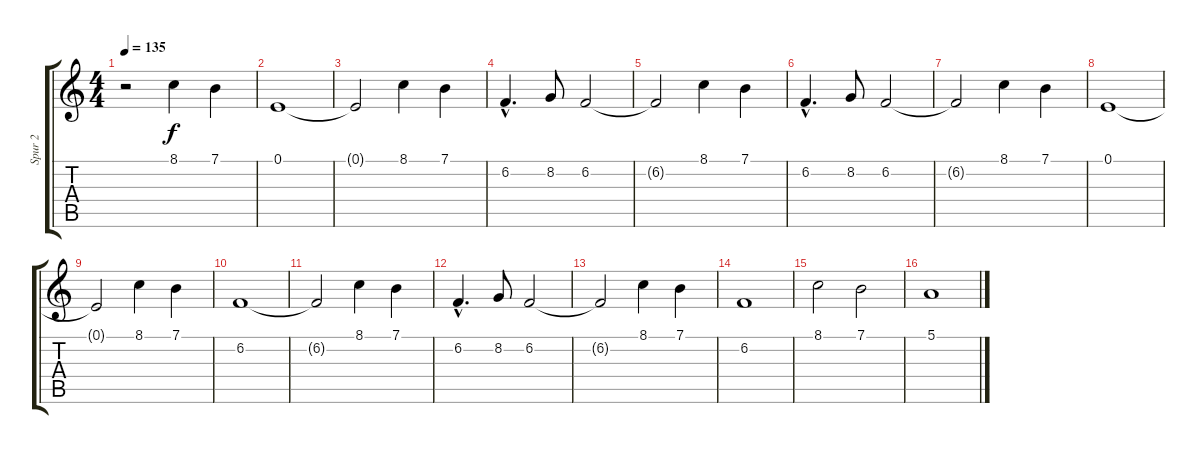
\track ("Spur 2" "Spur 2") {instrument fx5brightness}
\staff {score tabs}
\tuning (E4 B3 G3 D3 A2 E2) {hide}
\ts (4 4)
\tempo 135
\clef g2
\ks c
r.2{dy f instrument fx5brightness} 8.1.4 7.1.4 |
0.1.1 |
0.1{t}.2 8.1.4 7.1.4 |
6.2{hac}.4{d} 8.2.8 6.2.2 |
6.2{t}.2 8.1.4 7.1.4 |
6.2{hac}.4{d} 8.2.8 6.2.2 |
6.2{t}.2 8.1.4 7.1.4 |
0.1.1 |
0.1{t}.2 8.1.4 7.1.4 |
6.2.1 |
6.2{t}.2 8.1.4 7.1.4 |
6.2{hac}.4{d} 8.2.8 6.2.2 |
6.2{t}.2 8.1.4 7.1.4 |
6.2.1 |
8.1.2 7.1.2 |
5.1.1
